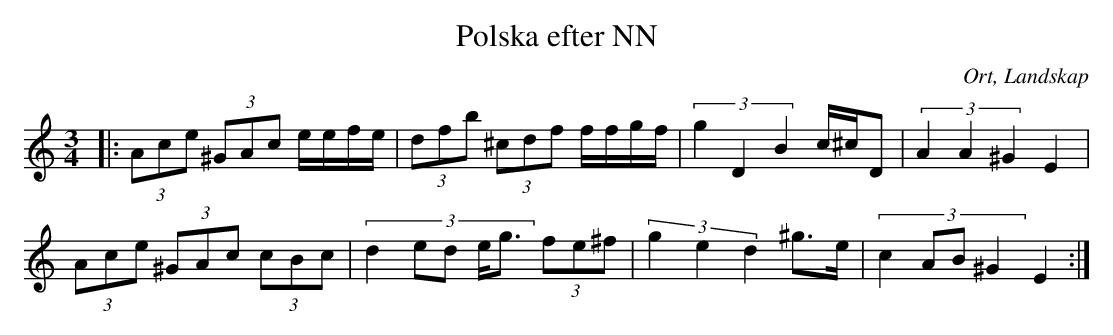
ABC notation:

X:1
T:Polska efter NN
O:Ort, Landskap
M:3/4
L:1/8
K:C
|: (3 Ace (3^GAc e/e/f/e/| (3 dfb (3^cdf f/f/g/f/|(3:2:3 g2 D2 B2 c/^c/D|(3:2:3 A2 A2 ^G2 E2|
(3 Ace (3^GAc (3cBc| (3:2:5 d2 ed e<g (3fe^f|(3:2:3 g2 e2 d2 ^g>e|(3:2:4 c2 AB ^G2 E2:|
